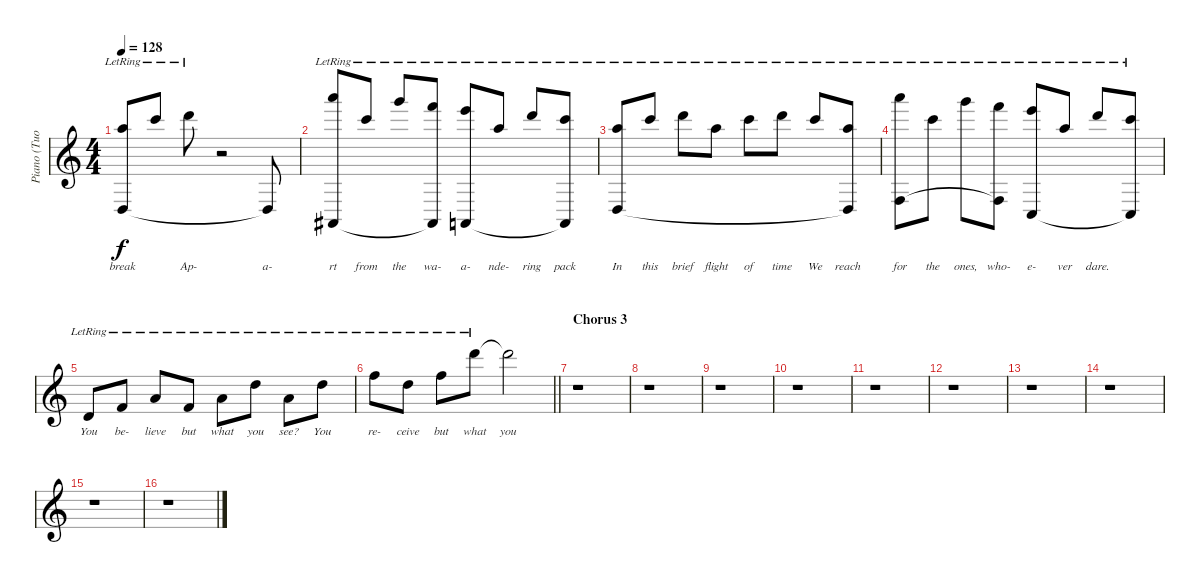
\track ("Piano (Tuomas)" "Piano (Tuo") {instrument acousticgrandpiano}
\staff {score}
\tuning (E4 B3 G3 D3 A2 E2) {hide}
\ts (4 4)
\tempo 128
\clef g2
\ks c
(17.1{lr} 0.4).8{lyrics (0 "break") lyrics (1 "") lyrics (2 "") lyrics (3 "") lyrics (4 "") dy f} 20.1{lr}.8{lyrics (0 "") lyrics (1 "") lyrics (2 "") lyrics (3 "") lyrics (4 "")} 22.1{lr}.8{lyrics (0 "Ap-") lyrics (1 "") lyrics (2 "") lyrics (3 "") lyrics (4 "")} r.2 0.4{t}.8{lyrics (0 "a-") lyrics (1 "") lyrics (2 "") lyrics (3 "") lyrics (4 "")} |
(29.1{lr} 1.5).8{lyrics (0 "rt") lyrics (1 "") lyrics (2 "") lyrics (3 "") lyrics (4 "")} 20.1{lr}.8{lyrics (0 "from") lyrics (1 "") lyrics (2 "") lyrics (3 "") lyrics (4 "")} 27.1{lr}.8{lyrics (0 "the") lyrics (1 "") lyrics (2 "") lyrics (3 "") lyrics (4 "")} (25.1{lr} 1.5{t}).8{lyrics (0 "wa-") lyrics (1 "") lyrics (2 "") lyrics (3 "") lyrics (4 "")} (24.1{lr} 0.5).8{lyrics (0 "a-") lyrics (1 "") lyrics (2 "") lyrics (3 "") lyrics (4 "")} 17.1{lr}.8{lyrics (0 "nde-") lyrics (1 "") lyrics (2 "") lyrics (3 "") lyrics (4 "")} 22.1{lr}.8{lyrics (0 "ring") lyrics (1 "") lyrics (2 "") lyrics (3 "") lyrics (4 "")} (20.1{lr} 0.5{t}).8{lyrics (0 "pack") lyrics (1 "") lyrics (2 "") lyrics (3 "") lyrics (4 "")} |
(17.1{lr} 0.4).8{lyrics (0 "In") lyrics (1 "") lyrics (2 "") lyrics (3 "") lyrics (4 "")} 20.1{lr}.8{lyrics (0 "this") lyrics (1 "") lyrics (2 "") lyrics (3 "") lyrics (4 "")} 22.1{lr}.8{lyrics (0 "brief") lyrics (1 "") lyrics (2 "") lyrics (3 "") lyrics (4 "")} 17.1{lr}.8{lyrics (0 "flight") lyrics (1 "") lyrics (2 "") lyrics (3 "") lyrics (4 "")} 20.1{lr}.8{lyrics (0 "of") lyrics (1 "") lyrics (2 "") lyrics (3 "") lyrics (4 "")} 22.1{lr}.8{lyrics (0 "time") lyrics (1 "") lyrics (2 "") lyrics (3 "") lyrics (4 "")} 20.1{lr}.8{lyrics (0 "We") lyrics (1 "") lyrics (2 "") lyrics (3 "") lyrics (4 "")} (17.1{lr} 0.4{t}).8{lyrics (0 "reach") lyrics (1 "") lyrics (2 "") lyrics (3 "") lyrics (4 "")} |
(29.1{lr} 3.4).8{lyrics (0 "for") lyrics (1 "") lyrics (2 "") lyrics (3 "") lyrics (4 "")} 20.1{lr}.8{lyrics (0 "the") lyrics (1 "") lyrics (2 "") lyrics (3 "") lyrics (4 "")} 27.1{lr}.8{lyrics (0 "ones,") lyrics (1 "") lyrics (2 "") lyrics (3 "") lyrics (4 "")} (25.1{lr} 3.4{t}).8{lyrics (0 "who-") lyrics (1 "") lyrics (2 "") lyrics (3 "") lyrics (4 "")} (24.1{lr} 3.5).8{lyrics (0 "e-") lyrics (1 "") lyrics (2 "") lyrics (3 "") lyrics (4 "")} 17.1{lr}.8{lyrics (0 "ver") lyrics (1 "") lyrics (2 "") lyrics (3 "") lyrics (4 "")} 22.1{lr}.8{lyrics (0 "dare.") lyrics (1 "") lyrics (2 "") lyrics (3 "") lyrics (4 "")} (20.1{lr} 3.5{t}).8{lyrics (0 "") lyrics (1 "") lyrics (2 "") lyrics (3 "") lyrics (4 "")} |
3.2{lr}.8{lyrics (0 "You") lyrics (1 "") lyrics (2 "") lyrics (3 "") lyrics (4 "") volume 16} 6.2{lr}.8{lyrics (0 "be-") lyrics (1 "") lyrics (2 "") lyrics (3 "") lyrics (4 "")} 10.2{lr}.8{lyrics (0 "lieve") lyrics (1 "") lyrics (2 "") lyrics (3 "") lyrics (4 "")} 6.2{lr}.8{lyrics (0 "but") lyrics (1 "") lyrics (2 "") lyrics (3 "") lyrics (4 "")} 10.2{lr}.8{lyrics (0 "what") lyrics (1 "") lyrics (2 "") lyrics (3 "") lyrics (4 "")} 15.2{lr}.8{lyrics (0 "you") lyrics (1 "") lyrics (2 "") lyrics (3 "") lyrics (4 "")} 10.2{lr}.8{lyrics (0 "see?") lyrics (1 "") lyrics (2 "") lyrics (3 "") lyrics (4 "")} 15.2{lr}.8{lyrics (0 "You") lyrics (1 "") lyrics (2 "") lyrics (3 "") lyrics (4 "")} |
\barLineRight lightlight
18.2{lr}.8{lyrics (0 "re-") lyrics (1 "") lyrics (2 "") lyrics (3 "") lyrics (4 "")} 15.2{lr}.8{lyrics (0 "ceive") lyrics (1 "") lyrics (2 "") lyrics (3 "") lyrics (4 "")} 18.2{lr}.8{lyrics (0 "but") lyrics (1 "") lyrics (2 "") lyrics (3 "") lyrics (4 "")} 22.1{lr}.8{lyrics (0 "what") lyrics (1 "") lyrics (2 "") lyrics (3 "") lyrics (4 "")} 22.1{t}.2{lyrics (0 "you") lyrics (1 "") lyrics (2 "") lyrics (3 "") lyrics (4 "")} |
\section ("" "Chorus 3")
r.1 |
r.1 |
r.1 |
r.1 |
r.1 |
r.1 |
r.1 |
r.1 |
r.1 |
r.1
